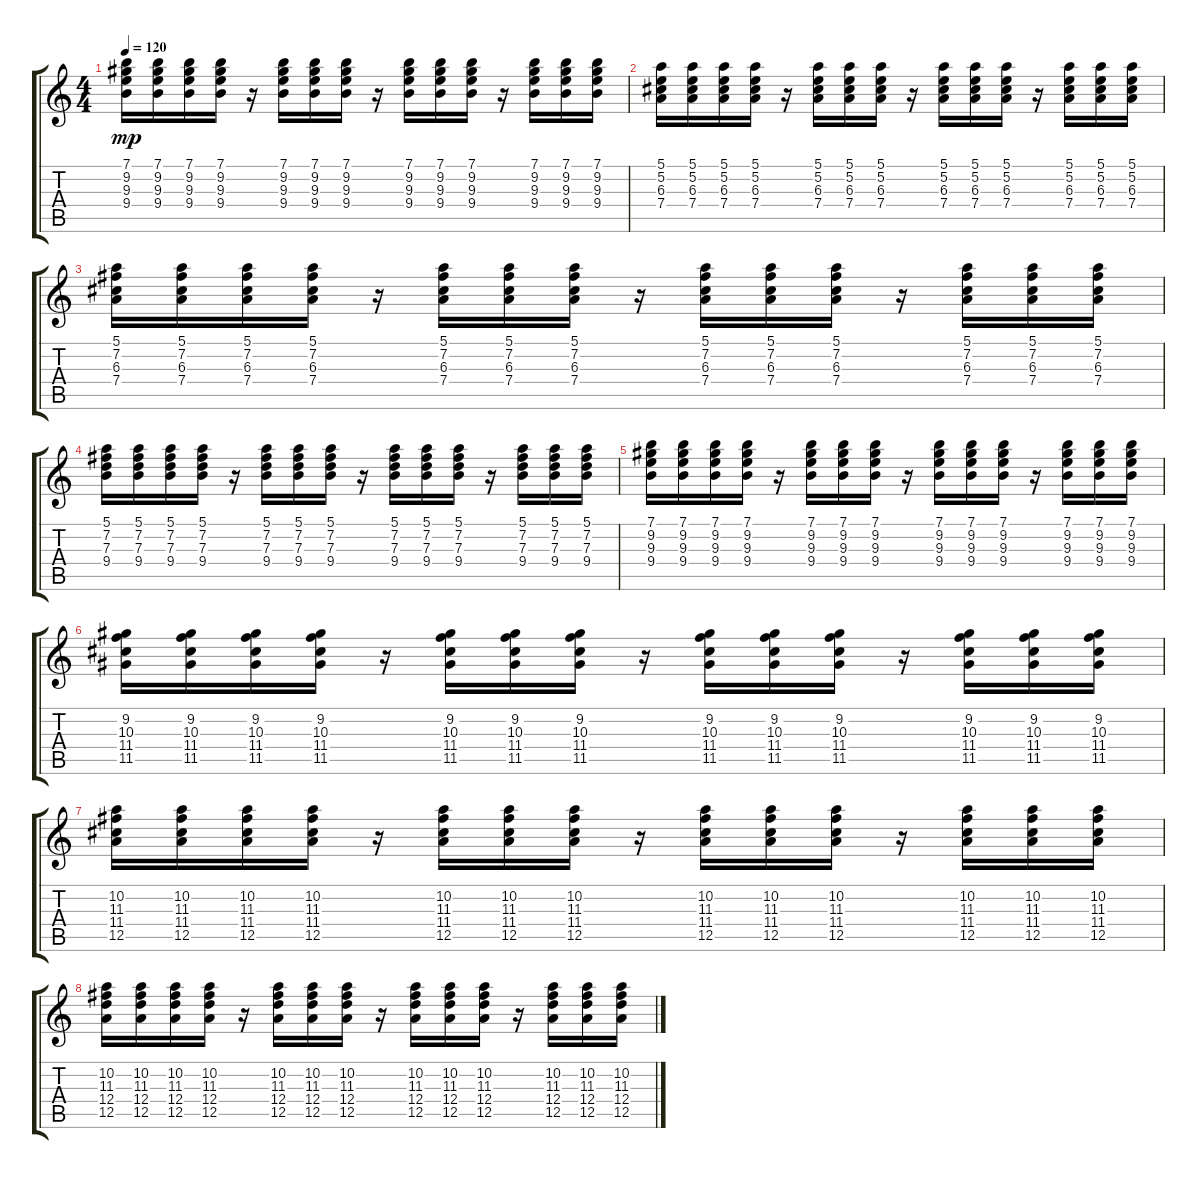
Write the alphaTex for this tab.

\track "" {instrument acousticguitarnylon}
\staff {score tabs}
\tuning (E4 B3 G3 D3 A2 E2) {hide}
\ts (4 4)
\tempo 120
\clef g2
\ks c
(7.1 9.2 9.3 9.4).16{dy mp} (7.1 9.2 9.3 9.4).16 (7.1 9.2 9.3 9.4).16 (7.1 9.2 9.3 9.4).16 r.16 (7.1 9.2 9.3 9.4).16 (7.1 9.2 9.3 9.4).16 (7.1 9.2 9.3 9.4).16 r.16 (7.1 9.2 9.3 9.4).16 (7.1 9.2 9.3 9.4).16 (7.1 9.2 9.3 9.4).16 r.16 (7.1 9.2 9.3 9.4).16 (7.1 9.2 9.3 9.4).16 (7.1 9.2 9.3 9.4).16 |
(5.1 5.2 6.3 7.4).16 (5.1 5.2 6.3 7.4).16 (5.1 5.2 6.3 7.4).16 (5.1 5.2 6.3 7.4).16 r.16 (5.1 5.2 6.3 7.4).16 (5.1 5.2 6.3 7.4).16 (5.1 5.2 6.3 7.4).16 r.16 (5.1 5.2 6.3 7.4).16 (5.1 5.2 6.3 7.4).16 (5.1 5.2 6.3 7.4).16 r.16 (5.1 5.2 6.3 7.4).16 (5.1 5.2 6.3 7.4).16 (5.1 5.2 6.3 7.4).16 |
(5.1 7.2 6.3 7.4).16 (5.1 7.2 6.3 7.4).16 (5.1 7.2 6.3 7.4).16 (5.1 7.2 6.3 7.4).16 r.16 (5.1 7.2 6.3 7.4).16 (5.1 7.2 6.3 7.4).16 (5.1 7.2 6.3 7.4).16 r.16 (5.1 7.2 6.3 7.4).16 (5.1 7.2 6.3 7.4).16 (5.1 7.2 6.3 7.4).16 r.16 (5.1 7.2 6.3 7.4).16 (5.1 7.2 6.3 7.4).16 (5.1 7.2 6.3 7.4).16 |
(5.1 7.2 7.3 9.4).16 (5.1 7.2 7.3 9.4).16 (5.1 7.2 7.3 9.4).16 (5.1 7.2 7.3 9.4).16 r.16 (5.1 7.2 7.3 9.4).16 (5.1 7.2 7.3 9.4).16 (5.1 7.2 7.3 9.4).16 r.16 (5.1 7.2 7.3 9.4).16 (5.1 7.2 7.3 9.4).16 (5.1 7.2 7.3 9.4).16 r.16 (5.1 7.2 7.3 9.4).16 (5.1 7.2 7.3 9.4).16 (5.1 7.2 7.3 9.4).16 |
(7.1 9.2 9.3 9.4).16 (7.1 9.2 9.3 9.4).16 (7.1 9.2 9.3 9.4).16 (7.1 9.2 9.3 9.4).16 r.16 (7.1 9.2 9.3 9.4).16 (7.1 9.2 9.3 9.4).16 (7.1 9.2 9.3 9.4).16 r.16 (7.1 9.2 9.3 9.4).16 (7.1 9.2 9.3 9.4).16 (7.1 9.2 9.3 9.4).16 r.16 (7.1 9.2 9.3 9.4).16 (7.1 9.2 9.3 9.4).16 (7.1 9.2 9.3 9.4).16 |
(9.2 10.3 11.4 11.5).16 (9.2 10.3 11.4 11.5).16 (9.2 10.3 11.4 11.5).16 (9.2 10.3 11.4 11.5).16 r.16 (9.2 10.3 11.4 11.5).16 (9.2 10.3 11.4 11.5).16 (9.2 10.3 11.4 11.5).16 r.16 (9.2 10.3 11.4 11.5).16 (9.2 10.3 11.4 11.5).16 (9.2 10.3 11.4 11.5).16 r.16 (9.2 10.3 11.4 11.5).16 (9.2 10.3 11.4 11.5).16 (9.2 10.3 11.4 11.5).16 |
(10.2 11.3 11.4 12.5).16 (10.2 11.3 11.4 12.5).16 (10.2 11.3 11.4 12.5).16 (10.2 11.3 11.4 12.5).16 r.16 (10.2 11.3 11.4 12.5).16 (10.2 11.3 11.4 12.5).16 (10.2 11.3 11.4 12.5).16 r.16 (10.2 11.3 11.4 12.5).16 (10.2 11.3 11.4 12.5).16 (10.2 11.3 11.4 12.5).16 r.16 (10.2 11.3 11.4 12.5).16 (10.2 11.3 11.4 12.5).16 (10.2 11.3 11.4 12.5).16 |
(10.2 11.3 12.4 12.5).16 (10.2 11.3 12.4 12.5).16 (10.2 11.3 12.4 12.5).16 (10.2 11.3 12.4 12.5).16 r.16 (10.2 11.3 12.4 12.5).16 (10.2 11.3 12.4 12.5).16 (10.2 11.3 12.4 12.5).16 r.16 (10.2 11.3 12.4 12.5).16 (10.2 11.3 12.4 12.5).16 (10.2 11.3 12.4 12.5).16 r.16 (10.2 11.3 12.4 12.5).16 (10.2 11.3 12.4 12.5).16 (10.2 11.3 12.4 12.5).16
